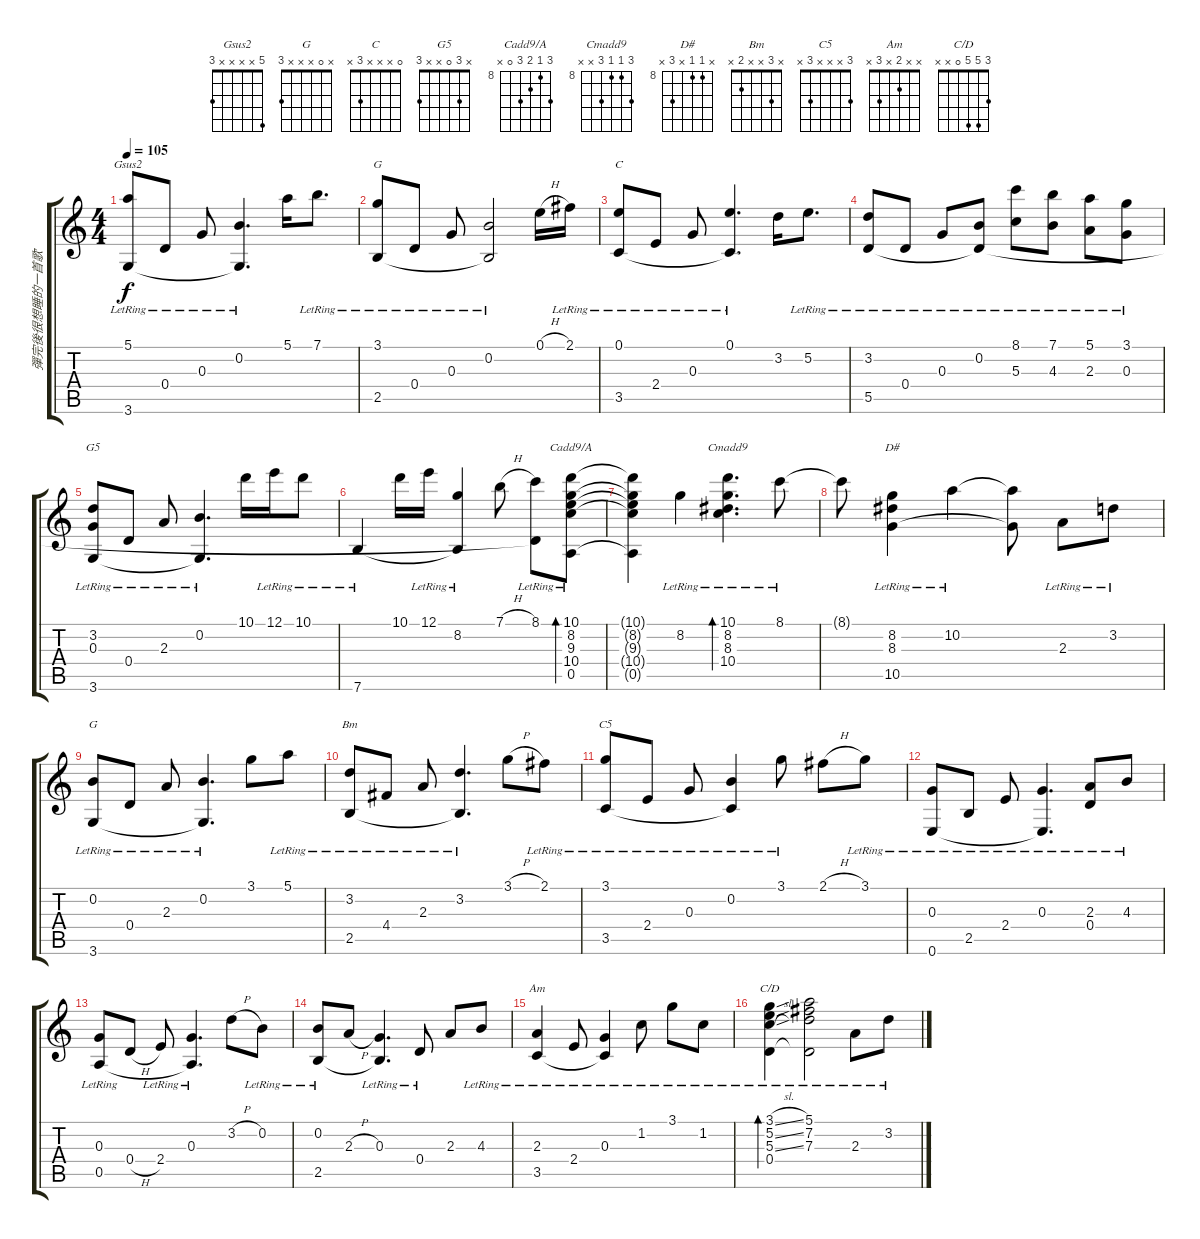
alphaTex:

\track ("彈完後很想睡的一首歌" "彈完後很想睡的一首歌") {instrument acousticguitarnylon}
\staff {score tabs}
\tuning (E4 B3 G3 D3 A2 E2) {hide}
\chord ("Gsus2" 5 x x x x 3)
\chord ("G" 3 x x x 2 x)
\chord ("C" 0 x x x 3 x)
\chord ("G5" x 3 0 x x 3)
\chord ("Cadd9/A" 10 8 9 10 0 x) {firstfret 8}
\chord ("Cmadd9" 10 8 8 10 x x) {firstfret 8}
\chord ("D#" x 8 8 x 10 x) {firstfret 8}
\chord ("G" x 0 x x x 3)
\chord ("Bm" x 3 x x 2 x)
\chord ("C5" 3 x x x 3 x)
\chord ("Am" x x 2 x 3 x)
\chord ("C/D" 3 5 5 0 x x)
\ts (4 4)
\tempo 105
\clef g2
\ks c
(5.1{lr} 3.6{lr}).8{ch "Gsus2" dy f instrument acousticguitarnylon} 0.4{lr}.8 0.3{lr}.8 (0.2{lr} 3.6{t}).4{d} 5.1.16 7.1{lr}.8{d} |
(3.1{lr} 2.5{lr}).8{ch "G"} 0.4{lr}.8 0.3{lr}.8 (0.2{lr} 2.5{t}).2 0.1{h}.16 2.1{lr}.16 |
(0.1{lr} 3.5{lr}).8{ch "C"} 2.4{lr}.8 0.3{lr}.8 (0.1{lr} 3.5{t}).4{d} 3.2.16 5.2{lr}.8{d} |
(3.2{lr} 5.5{lr}).8 0.4{lr}.8 0.3{lr}.8 (0.2{lr} 5.5{t}).8 (8.1{lr} 5.3{lr}).8 (7.1{lr} 4.3{lr}).8 (5.1{lr} 2.3{lr}).8 (3.1{lr} 0.3{lr}).8 |
(3.2{lr} 0.3{lr} 3.6{lr}).8{ch "G5"} 0.4{lr}.8 2.3{lr}.8 (0.2{lr} 3.6{t}).4{d} 10.1.16 12.1{lr}.16 10.1{lr}.8 |
7.6{lr}.4 10.1.16 12.1{lr}.16 (8.2{lr} 7.6{t}).4 7.1{h}.8 (8.1{lr} 5.5{t}).8 (10.1{lr} 8.2{lr} 9.3{lr} 10.4{lr} 0.5{lr}).8{bd 480 ch "Cadd9/A"} |
(10.1{t} 8.2{t} 9.3{t} 10.4{t} 0.5{t}).4 8.2{lr}.4 (10.1{lr} 8.2{lr} 8.3{lr} 10.4{lr}).4{d bd 480 ch "Cmadd9"} 8.1{lr}.8 |
8.1{t}.8 (8.2{lr} 8.3{lr} 10.5{lr}).4{ch "D#"} 10.2{lr}.4 (10.2{t} 10.5{t}).8 2.3{lr}.8 3.2{lr}.8 |
(0.2{lr} 3.6{lr}).8{ch "G"} 0.4{lr}.8 2.3{lr}.8 (0.2{lr} 3.6{t}).4{d} 3.1.8 5.1{lr}.8 |
(3.2{lr} 2.5{lr}).8{ch "Bm"} 4.4{lr}.8 2.3{lr}.8 (3.2{lr} 2.5{t}).4{d} 3.1{h}.8 2.1{lr}.8 |
(3.1{lr} 3.5{lr}).8{ch "C5"} 2.4{lr}.8 0.3{lr}.8 (0.2{lr} 3.5{t}).4 3.1{lr}.8 2.1{h}.8 3.1{lr}.8 |
(0.3{lr} 0.6{lr}).8 2.5{lr}.8 2.4{lr}.8 (0.3{lr} 0.6{t}).4{d} (2.3 0.4{lr}).8 4.3{lr}.8 |
(0.3{lr} 0.5{lr}).8 0.4{h}.8 2.4{lr}.8 (0.3{lr} 0.5{t}).4{d} 3.2{h}.8 0.2{lr}.8 |
(0.2{lr} 2.5{lr}).8 2.3{h}.8 (0.3{lr} 2.5{t}).4{d} 0.4{lr}.8 2.3.8 4.3{lr}.8 |
(2.3{lr} 3.5{lr}).4{ch "Am"} 2.4{lr}.8 (0.3{lr} 3.5{t}).4 1.2{lr}.8 3.1{lr}.8 1.2{lr}.8 |
(3.1{sl} 5.2{sl} 5.3{sl} 0.4{lr}).4{bd 480 ch "C/D"} (5.1{lr} 7.2{lr} 7.3{lr} 0.4{t}).2 2.3{lr}.8 3.2{lr}.8
